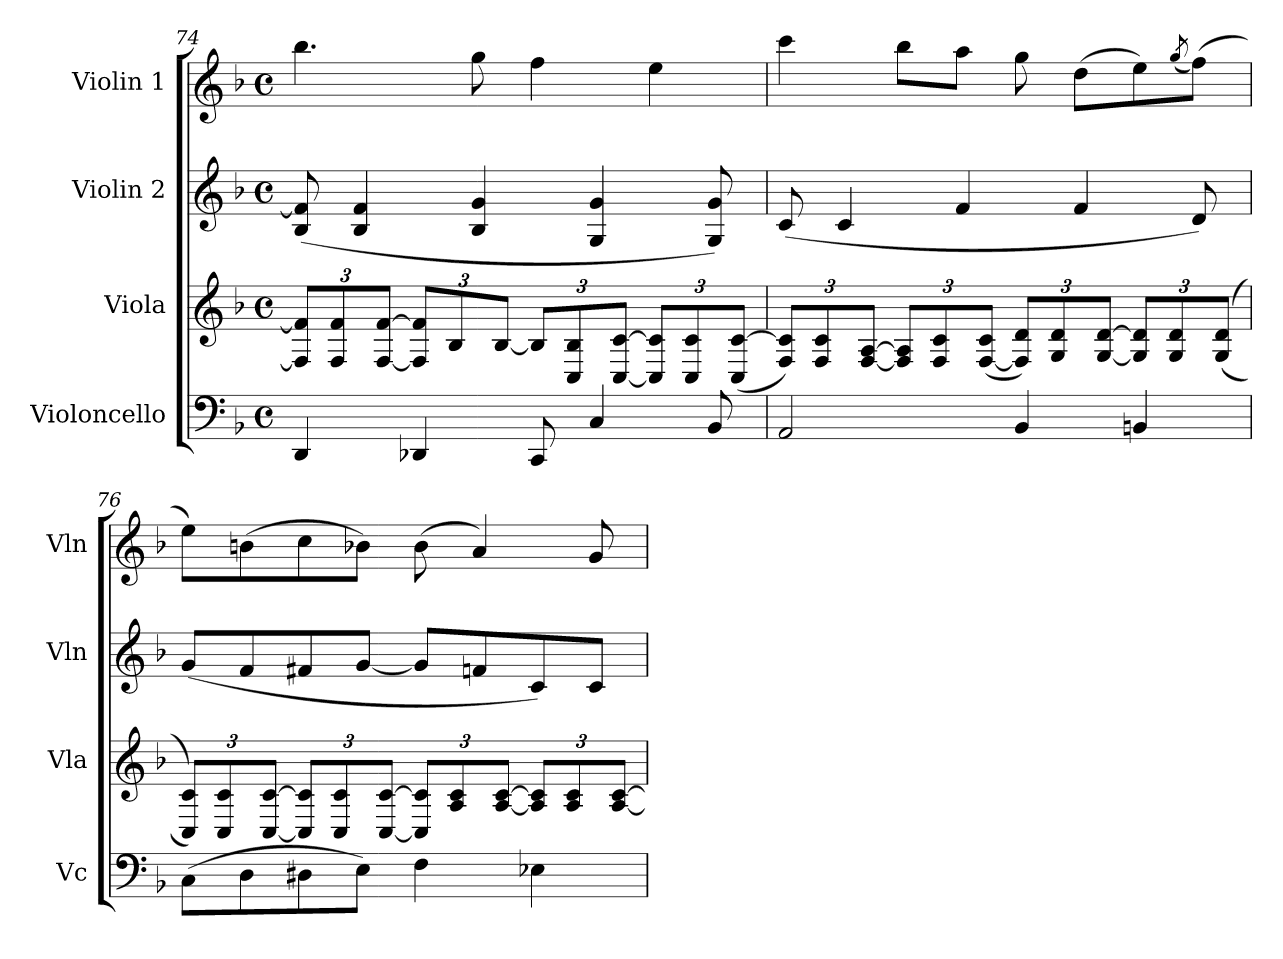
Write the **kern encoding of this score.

**kern	**kern	**kern	**kern
*part4	*part3	*part2	*part1
*staff4	*staff3	*staff2	*staff1
*I"Violoncello	*I"Viola	*I"Violin 2	*I"Violin 1
*I'Vc	*I'Vla	*I'Vln	*I'Vln
*clefF4	*clefG2	*clefG2	*clefG2
*k[b-]	*k[b-]	*k[b-]	*k[b-]
*M4/4	*M4/4	*M4/4	*M4/4
*met(c)	*met(c)	*met(c)	*met(c)
*	*Xbrackettup	*	*
=74	=74	=74	=74
4DD/	12F/] 12f/]L	(8B-/ 8f/]	4.bb-\
.	12F/ 12f/	.	.
.	.	4B-/ 4f/	.
.	[12F/ [12f/J	.	.
4DD-X/	12F/] 12f/]L	.	.
.	12B-/	.	.
.	.	4B-/ 4g/	8gg\
.	[12B-/J	.	.
8CC/	12B-/L]	.	4ff\
.	12C/ 12B-/	.	.
4C/	.	4G/ 4g/	.
.	[12C/ [12c/J	.	.
.	12C/] 12c/]L	.	4ee\
.	12C/ 12c/	.	.
8BB-/	.	8G/ 8g/)	.
.	(<12C/ [12c/J	.	.
!!LO:LB:g=z
=75	=75	=75	=75
2AA/	12F/ 12c/]L)	(8c/	4ccc\
.	12F/ 12c/	.	.
.	.	4c/	.
.	[12F/ [12A/J	.	.
.	12F/] 12A/]L	.	8bb-\L
.	12F/ 12c/	.	.
.	.	4f/	8aa\J
.	([12F/ 12c/J	.	.
4BB-/	12F/] 12d/L)	.	8gg\
.	12G/ 12d/	.	.
.	.	4f/	(8dd\L
.	[12G/ [12d/J	.	.
4BBn/	12G/] 12d/]L	.	8ee\)
.	12G/ 12d/	.	.
.	.	.	(8qgg/
.	.	8d/)	(8ff\J)
.	(>(12G/ 12d/J	.	.
!!LO:LB:g=z
=76	=76	=76	=76
(8C\L	12C/ 12c/L))	(8g/L	8ee\L)
.	12C/ 12c/	.	.
8D\	.	8f/	(8bn\
.	[12C/ [12c/J	.	.
8D#X\	12C/] 12c/]L	8f#X/	8cc\
.	12C/ 12c/	.	.
8E\J)	.	[8g/J	8b-X\J)
.	[12C/ [12c/J	.	.
4F\	12C/] 12c/]L	8g/L]	(8b-\
.	12A/ 12c/	.	.
.	.	8fn/	4a/)
.	[12A/ [12c/J	.	.
4E-X\	12A/] 12c/]L	8c/)	.
.	12A/ 12c/	.	.
.	.	8c/J	8g/
.	[12A/ [12c/J	.	.
=	=	=	=
*-	*-	*-	*-
